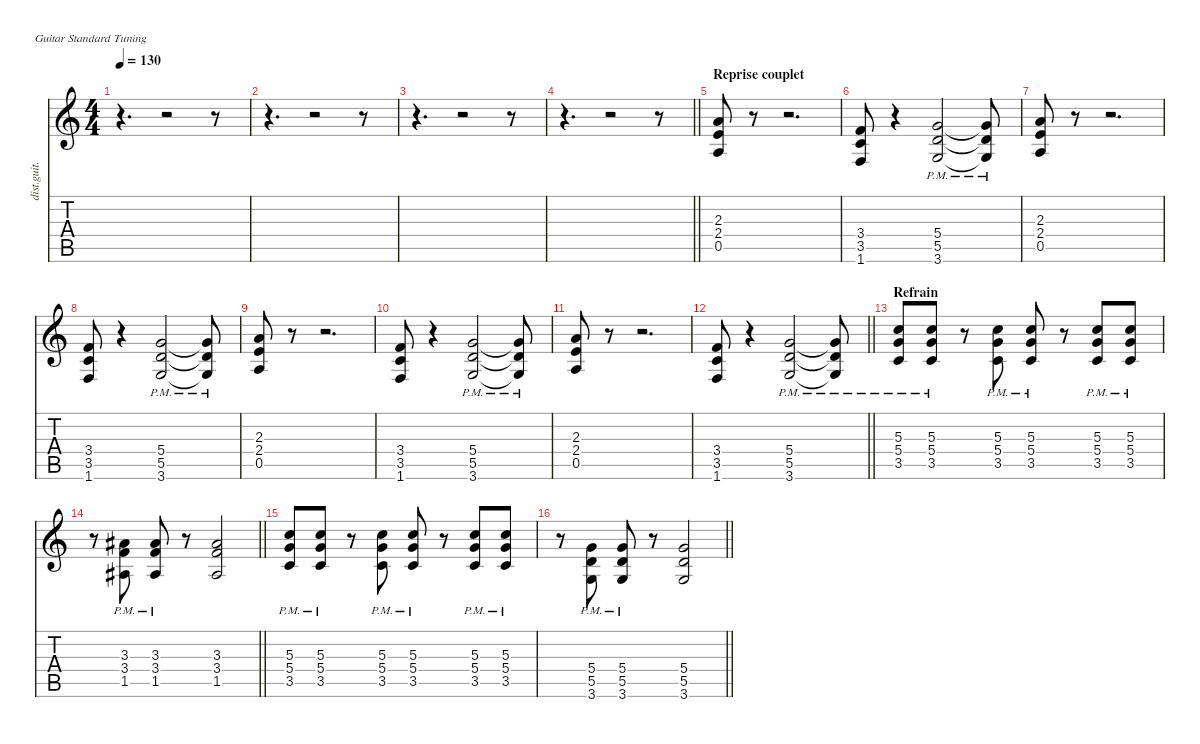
\defaultSystemsLayout 4
\hideDynamics
\bracketExtendMode nobrackets
\track ("Hichem" "dist.guit.") {solo instrument distortionguitar}
\staff {score tabs}
\tuning (E4 B3 G3 D3 A2 E2)
\ts (4 4)
\tempo 130
\clef g2
\ks c
r.4{d dy f beam Down} r.2{beam Down} r.8{beam Down} |
r.4{d beam Down} r.2{beam Down} r.8{beam Down} |
r.4{d beam Down} r.2{beam Down} r.8{beam Down} |
\barLineRight lightlight
r.4{d beam Down} r.2{beam Down} r.8{beam Down} |
\section ("" "Reprise couplet")
(2.3 2.4 0.5).8{beam Up} r.8{beam Down} r.2{d beam Down} |
(1.6 3.5 3.4).8{dy mf beam Up} r.4{beam Down} (5.4 5.5 3.6{pm}).2{dy f beam Up} (5.4{t} 5.5{t} 3.6{pm t}).8{beam Up} |
(2.3 2.4 0.5).8{beam Up} r.8{beam Down} r.2{d beam Down} |
(1.6 3.5 3.4).8{dy mf beam Up} r.4{beam Down} (5.4 5.5 3.6{pm}).2{dy f beam Up} (5.4{t} 5.5{t} 3.6{pm t}).8{beam Up} |
(2.3 2.4 0.5).8{beam Up} r.8{beam Down} r.2{d beam Down} |
(1.6 3.5 3.4).8{dy mf beam Up} r.4{beam Down} (5.4 5.5 3.6{pm}).2{dy f beam Up} (5.4{t} 5.5{t} 3.6{pm t}).8{beam Up} |
(2.3 2.4 0.5).8{beam Up} r.8{beam Down} r.2{d beam Down} |
\barLineRight lightlight
(1.6 3.5 3.4).8{dy mf beam Up} r.4{beam Down} (5.4 5.5 3.6{pm}).2{dy f beam Up} (5.4{t} 5.5{t} 3.6{pm t}).8{beam Up} |
\section ("" "Refrain")
(5.3{pm} 5.4{pm} 3.5{pm}).8{beam Up} (5.3{pm} 5.4{pm} 3.5{pm}).8{beam Up} r.8{beam Down} (5.3{pm} 5.4{pm} 3.5{pm}).8{beam Up} (5.3{pm} 5.4{pm} 3.5{pm}).8{beam Up} r.8{beam Down} (5.3{pm} 5.4{pm} 3.5{pm}).8{beam Up} (5.3{pm} 5.4{pm} 3.5{pm}).8{beam Up} |
\barLineRight lightlight
r.8{beam Down} (3.3{acc #} 3.4{pm} 1.5{pm acc #}).8{beam Up} (3.3{acc #} 3.4{pm} 1.5{pm acc #}).8{beam Up} r.8{beam Down} (3.3{acc #} 3.4 1.5{acc #}).2{beam Up} |
(5.3{pm} 5.4{pm} 3.5{pm}).8{beam Up} (5.3{pm} 5.4{pm} 3.5{pm}).8{beam Up} r.8{beam Down} (5.3{pm} 5.4{pm} 3.5{pm}).8{beam Up} (5.3{pm} 5.4{pm} 3.5{pm}).8{beam Up} r.8{beam Down} (5.3{pm} 5.4{pm} 3.5{pm}).8{beam Up} (5.3{pm} 5.4{pm} 3.5{pm}).8{beam Up} |
\barLineRight lightlight
r.8{beam Down} (5.4{pm} 5.5{pm} 3.6).8{beam Up} (5.4{pm} 5.5{pm} 3.6).8{beam Up} r.8{beam Down} (5.4 5.5 3.6).2{beam Up}
